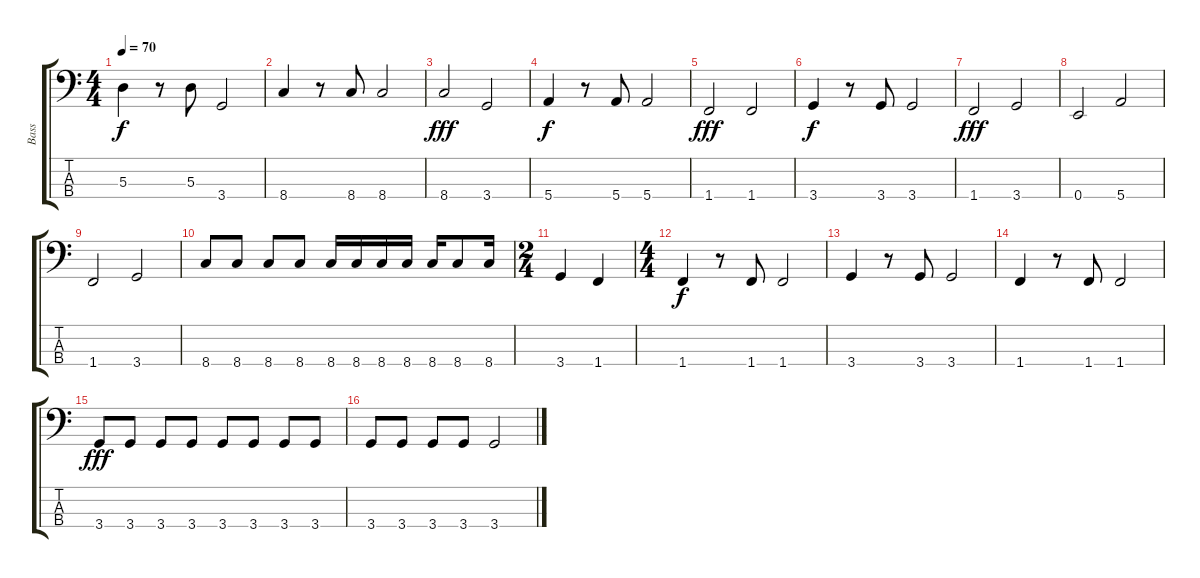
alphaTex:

\track ("Bass" "Bass") {instrument electricbassfinger}
\staff {score tabs}
\tuning (G2 D2 A1 E1) {hide}
\ts (4 4)
\tempo 70
\clef f4
\ks c
5.3.4{dy f} r.8 5.3.8 3.4.2 |
8.4.4 r.8 8.4.8 8.4.2 |
8.4.2{dy fff} 3.4.2 |
5.4.4{dy f} r.8 5.4.8 5.4.2 |
1.4.2{dy fff} 1.4.2 |
3.4.4{dy f} r.8 3.4.8 3.4.2 |
1.4.2{dy fff} 3.4.2 |
0.4.2 5.4.2 |
1.4.2 3.4.2 |
8.4.8 8.4.8 8.4.8 8.4.8 8.4.16 8.4.16 8.4.16 8.4.16 8.4.16 8.4.8 8.4.16 |
\ts (2 4)
3.4.4 1.4.4 |
\ts (4 4)
1.4.4{dy f} r.8 1.4.8 1.4.2 |
3.4.4 r.8 3.4.8 3.4.2 |
1.4.4 r.8 1.4.8 1.4.2 |
3.4.8{dy fff} 3.4.8 3.4.8 3.4.8 3.4.8 3.4.8 3.4.8 3.4.8 |
3.4.8 3.4.8 3.4.8 3.4.8 3.4.2
